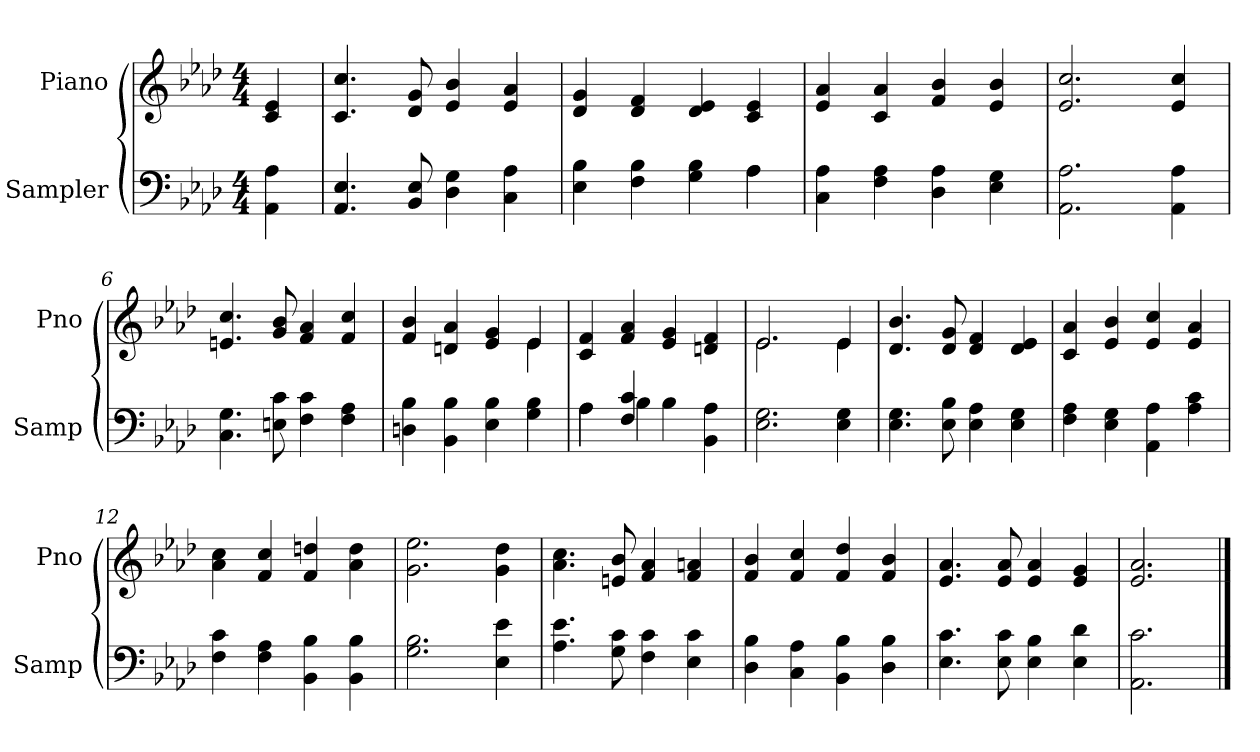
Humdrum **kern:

**kern	**kern
*part2	*part1
*staff2	*staff1
*I"Sampler	*I"Piano
*I'Samp	*I'Pno
*clefF4	*clefG2
*k[b-e-a-d-]	*k[b-e-a-d-]
*A-:	*A-:
*M4/4	*M4/4
=1	=1
4AA- 4A-	4c 4e-
=2	=2
4.AA- 4.E-	4.c 4.cc
8BB- 8E-	8d- 8g
4D- 4G	4e- 4b-
4C 4A-	4e- 4a-
=3	=3
*^	*
4E- 4B-	2.ryy	4d- 4g
4F 4B-	.	4d- 4f
4G 4B-	.	4d- 4e-
4A-\	4A-	4c 4e-
*v	*v	*
=4	=4
4C 4A-	4e- 4a-
4F 4A-	4c 4a-
4D- 4A-	4f 4b-
4E- 4G	4e- 4b-
=5	=5
2.AA- 2.A-	2.e- 2.cc
4AA- 4A-	4e- 4cc
=6	=6
4.C 4.G	4.en 4.cc
8En 8c	8g 8b-
4F 4c	4f 4a-
4F 4A-	4f 4cc
=7	=7
*	*^
4Dn 4B-	4f 4b-	2.ryy
4BB- 4B-	4dn 4a-	.
4E- 4B-	4e- 4g	.
4G 4B-	4e-/	4e-
*	*v	*v
=8	=8
*^	*
4A-\	4A-	4c 4f
4F 4c	4B-	4f 4a-
4B-\	2ryy	4e- 4g
4BB- 4A-	.	4dn 4f
*v	*v	*
=9	=9
*	*^
2.E- 2.G	2.e-/	2.e-
4E- 4G	4e-/	4e-
*	*v	*v
=10	=10
4.E- 4.G	4.d- 4.b-
8E- 8B-	8d- 8g
4E- 4A-	4d- 4f
4E- 4G	4d- 4e-
=11	=11
4F 4A-	4c 4a-
4E- 4G	4e- 4b-
4AA- 4A-	4e- 4cc
4A- 4c	4e- 4a-
=12	=12
4F 4c	4a- 4cc
4F 4A-	4f 4cc
4BB- 4B-	4f 4ddn
4BB- 4B-	4a- 4dd
=13	=13
2.G 2.B-	2.g 2.ee-
4E- 4e-	4g 4dd-
=14	=14
4.A- 4.e-	4.a- 4.cc
8G 8c	8en 8b-
4F 4c	4f 4a-
4E- 4c	4f 4an
=15	=15
4D- 4B-	4f 4b-
4C 4A-	4f 4cc
4BB- 4B-	4f 4dd-
4D- 4B-	4f 4b-
=16	=16
4.E- 4.c	4.e- 4.a-
8E- 8c	8e- 8a-
4E- 4B-	4e- 4a-
4E- 4d-	4e- 4g
=17	=17
2.AA- 2.c	2.e- 2.a-
==	==
*-	*-
